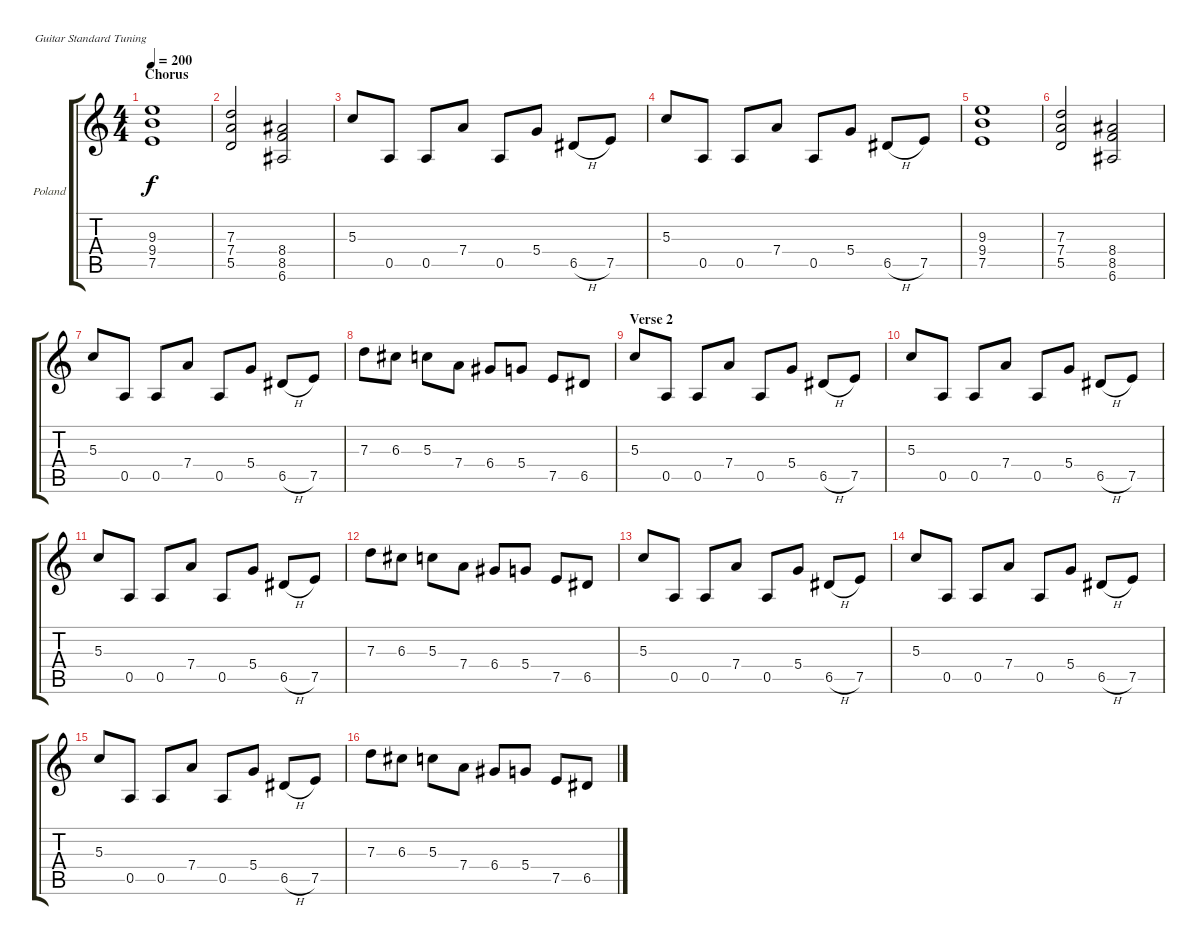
\bracketExtendMode groupsimilarinstruments
\firstSystemTrackNameOrientation horizontal
\otherSystemsTrackNameOrientation horizontal
\track ("Chris Poland" "Poland") {instrument distortionguitar}
\staff {score tabs}
\tuning (E4 B3 G3 D3 A2 E2)
\ts (4 4)
\section ("" "Chorus")
\tempo 200
\clef g2
\ks c
(9.3 9.4 7.5).1{dy f} |
(7.3 7.4 5.5).2 (8.4 8.5 6.6).2 |
5.3.8 0.5.8 0.5.8 7.4.8 0.5.8 5.4.8 6.5{h}.8 7.5.8 |
5.3.8 0.5.8 0.5.8 7.4.8 0.5.8 5.4.8 6.5{h}.8 7.5.8 |
(9.3 9.4 7.5).1 |
(7.3 7.4 5.5).2 (8.4 8.5 6.6).2 |
5.3.8 0.5.8 0.5.8 7.4.8 0.5.8 5.4.8 6.5{h}.8 7.5.8 |
7.3.8 6.3.8 5.3.8 7.4.8 6.4.8 5.4.8 7.5.8 6.5.8 |
\section ("" "Verse 2")
5.3.8 0.5.8 0.5.8 7.4.8 0.5.8 5.4.8 6.5{h}.8 7.5.8 |
5.3.8 0.5.8 0.5.8 7.4.8 0.5.8 5.4.8 6.5{h}.8 7.5.8 |
5.3.8 0.5.8 0.5.8 7.4.8 0.5.8 5.4.8 6.5{h}.8 7.5.8 |
7.3.8 6.3.8 5.3.8 7.4.8 6.4.8 5.4.8 7.5.8 6.5.8 |
5.3.8 0.5.8 0.5.8 7.4.8 0.5.8 5.4.8 6.5{h}.8 7.5.8 |
5.3.8 0.5.8 0.5.8 7.4.8 0.5.8 5.4.8 6.5{h}.8 7.5.8 |
5.3.8 0.5.8 0.5.8 7.4.8 0.5.8 5.4.8 6.5{h}.8 7.5.8 |
7.3.8 6.3.8 5.3.8 7.4.8 6.4.8 5.4.8 7.5.8 6.5.8
